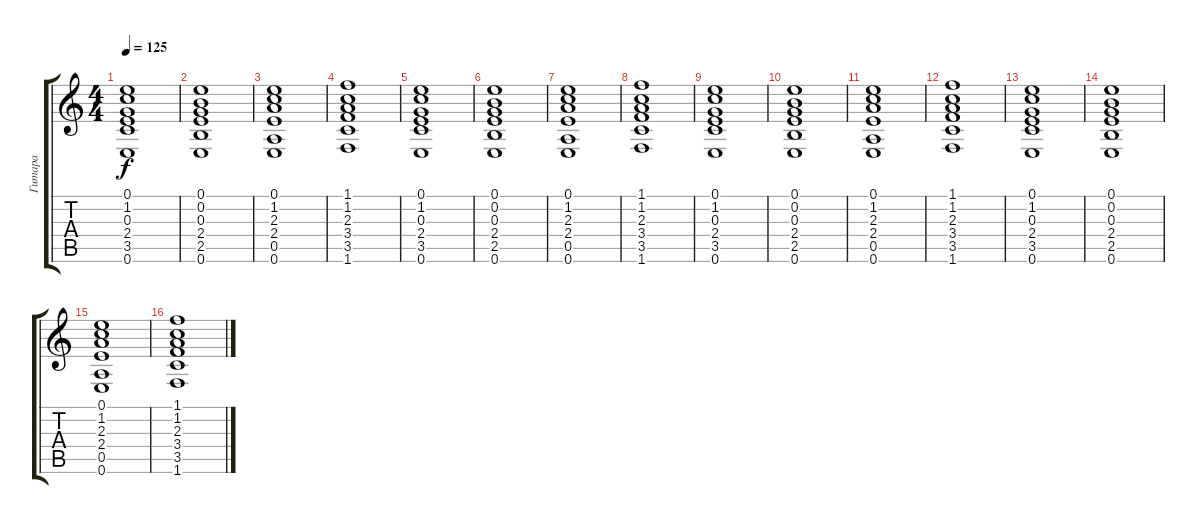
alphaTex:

\track ("Гитара" "Гитара") {instrument overdrivenguitar}
\staff {score tabs}
\tuning (E4 B3 G3 D3 A2 E2) {hide}
\ts (4 4)
\tempo 125
\clef g2
\ks c
(0.1 1.2 0.3 2.4 3.5 0.6).1{dy f} |
(0.1 0.2 0.3 2.4 2.5 0.6).1 |
(0.1 1.2 2.3 2.4 0.5 0.6).1 |
(1.1 1.2 2.3 3.4 3.5 1.6).1 |
(0.1 1.2 0.3 2.4 3.5 0.6).1 |
(0.1 0.2 0.3 2.4 2.5 0.6).1 |
(0.1 1.2 2.3 2.4 0.5 0.6).1 |
(1.1 1.2 2.3 3.4 3.5 1.6).1 |
(0.1 1.2 0.3 2.4 3.5 0.6).1 |
(0.1 0.2 0.3 2.4 2.5 0.6).1 |
(0.1 1.2 2.3 2.4 0.5 0.6).1 |
(1.1 1.2 2.3 3.4 3.5 1.6).1 |
(0.1 1.2 0.3 2.4 3.5 0.6).1 |
(0.1 0.2 0.3 2.4 2.5 0.6).1 |
(0.1 1.2 2.3 2.4 0.5 0.6).1 |
(1.1 1.2 2.3 3.4 3.5 1.6).1
